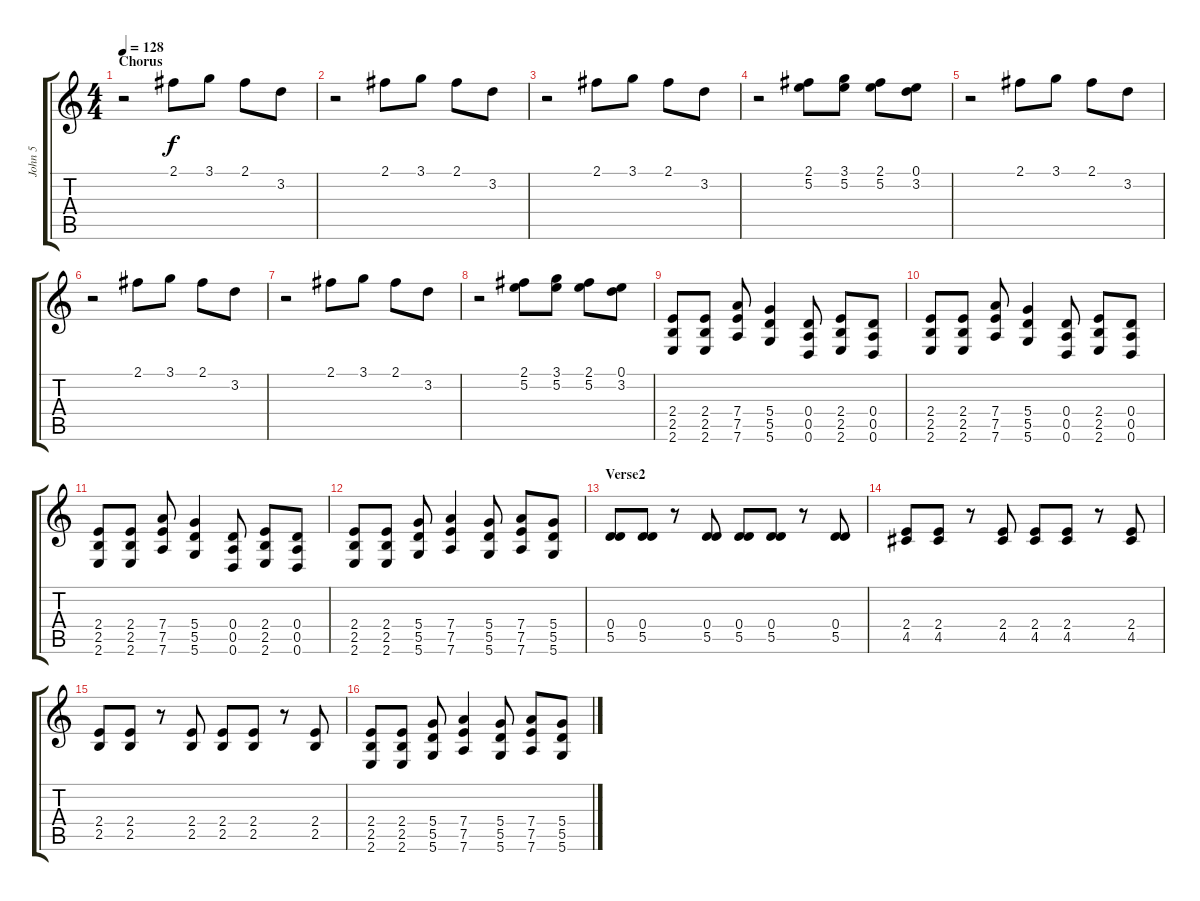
\track ("John 5" "John 5") {instrument distortionguitar}
\staff {score tabs}
\tuning (E4 B3 G3 D3 A2 D2) {hide}
\ts (4 4)
\section ("" "Chorus")
\tempo 128
\clef g2
\ks c
r.2{dy f} 2.1.8 3.1.8 2.1.8 3.2.8 |
r.2 2.1.8 3.1.8 2.1.8 3.2.8 |
r.2 2.1.8 3.1.8 2.1.8 3.2.8 |
r.2 (2.1 5.2).8 (3.1 5.2).8 (2.1 5.2).8 (0.1 3.2).8 |
r.2 2.1.8 3.1.8 2.1.8 3.2.8 |
r.2 2.1.8 3.1.8 2.1.8 3.2.8 |
r.2 2.1.8 3.1.8 2.1.8 3.2.8 |
r.2 (2.1 5.2).8 (3.1 5.2).8 (2.1 5.2).8 (0.1 3.2).8 |
(2.4 2.5 2.6).8 (2.4 2.5 2.6).8 (7.4 7.5 7.6).8 (5.4 5.5 5.6).4 (0.4 0.5 0.6).8 (2.4 2.5 2.6).8 (0.4 0.5 0.6).8 |
(2.4 2.5 2.6).8 (2.4 2.5 2.6).8 (7.4 7.5 7.6).8 (5.4 5.5 5.6).4 (0.4 0.5 0.6).8 (2.4 2.5 2.6).8 (0.4 0.5 0.6).8 |
(2.4 2.5 2.6).8 (2.4 2.5 2.6).8 (7.4 7.5 7.6).8 (5.4 5.5 5.6).4 (0.4 0.5 0.6).8 (2.4 2.5 2.6).8 (0.4 0.5 0.6).8 |
(2.4 2.5 2.6).8 (2.4 2.5 2.6).8 (5.4 5.5 5.6).8 (7.4 7.5 7.6).4 (5.4 5.5 5.6).8 (7.4 7.5 7.6).8 (5.4 5.5 5.6).8 |
\section ("" "Verse2")
(0.4 5.5).8{instrument overdrivenguitar} (0.4 5.5).8 r.8 (0.4 5.5).8 (0.4 5.5).8 (0.4 5.5).8 r.8 (0.4 5.5).8 |
(2.4 4.5).8 (2.4 4.5).8 r.8 (2.4 4.5).8 (2.4 4.5).8 (2.4 4.5).8 r.8 (2.4 4.5).8 |
(2.4 2.5).8 (2.4 2.5).8 r.8 (2.4 2.5).8 (2.4 2.5).8 (2.4 2.5).8 r.8 (2.4 2.5).8 |
(2.4 2.5 2.6).8{instrument distortionguitar} (2.4 2.5 2.6).8 (5.4 5.5 5.6).8 (7.4 7.5 7.6).4 (5.4 5.5 5.6).8 (7.4 7.5 7.6).8 (5.4 5.5 5.6).8
